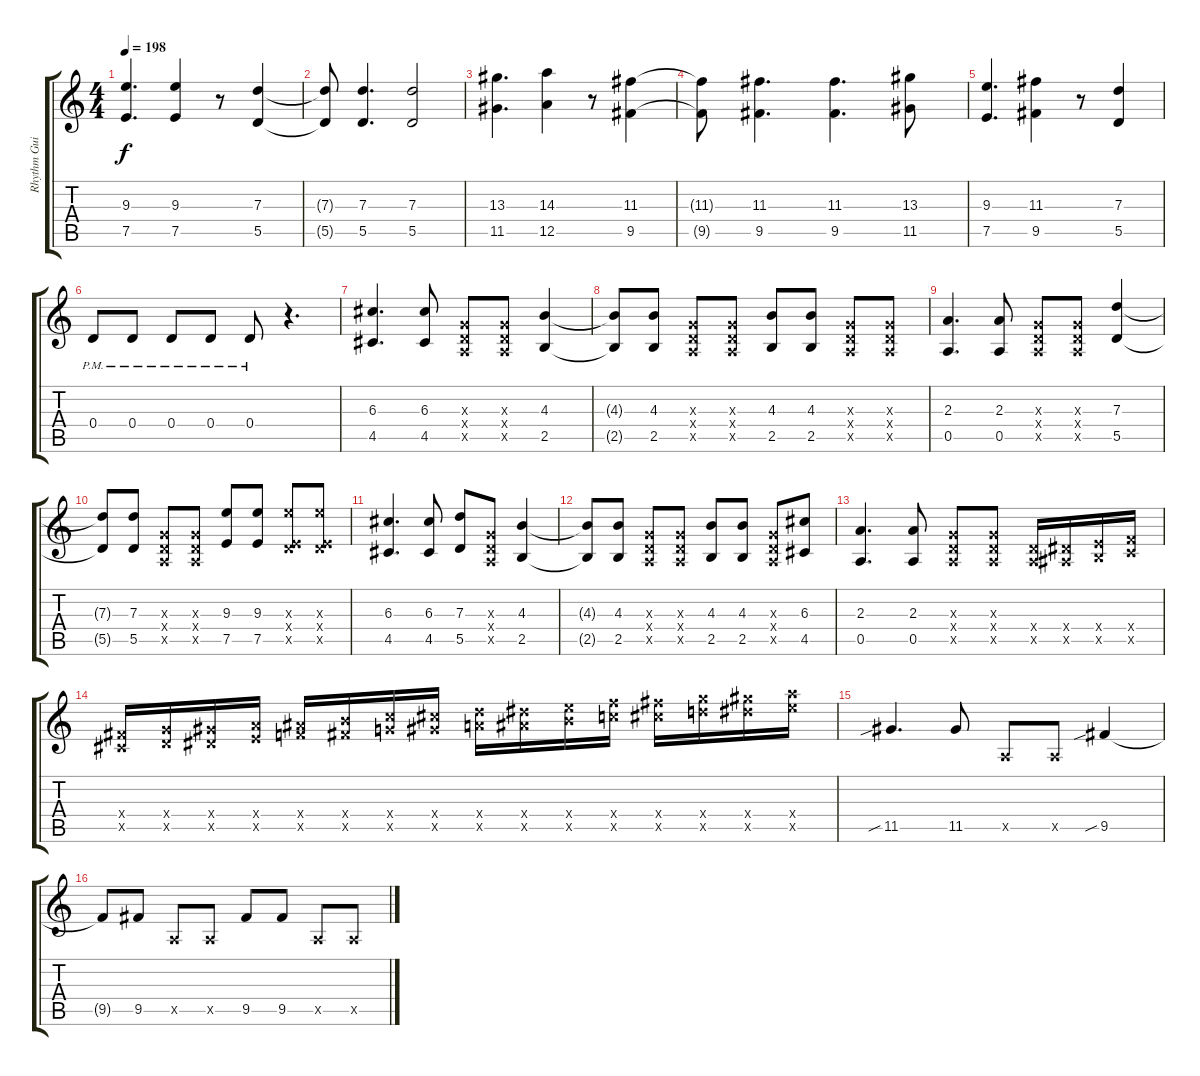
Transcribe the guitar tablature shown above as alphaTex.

\track ("Rhythm Guitar R" "Rhythm Gui") {instrument distortionguitar}
\staff {score tabs}
\tuning (E4 B3 G3 D3 A2 D2) {hide}
\ts (4 4)
\tempo 198
\clef g2
\ks c
(9.3 7.5).4{d dy f} (9.3 7.5).4 r.8 (7.3 5.5).4 |
(7.3{t} 5.5{t}).8 (7.3 5.5).4{d} (7.3 5.5).2 |
(13.3 11.5).4{d} (14.3 12.5).4 r.8 (11.3 9.5).4 |
(11.3{t} 9.5{t}).8 (11.3 9.5).4{d} (11.3 9.5).4{d} (13.3 11.5).8 |
(9.3 7.5).4{d} (11.3 9.5).4 r.8 (7.3 5.5).4 |
0.4{pm}.8{instrument distortionguitar} 0.4{pm}.8 0.4{pm}.8 0.4{pm}.8 0.4{pm}.8 r.4{d} |
(6.3 4.5).4{d} (6.3 4.5).8 (0.3{x} 0.4{x} 0.5{x}).8 (0.3{x} 0.4{x} 0.5{x}).8 (4.3 2.5).4 |
(4.3{t} 2.5{t}).8 (4.3 2.5).8 (0.3{x} 0.4{x} 0.5{x}).8 (0.3{x} 0.4{x} 0.5{x}).8 (4.3 2.5).8 (4.3 2.5).8 (0.3{x} 0.4{x} 0.5{x}).8 (0.3{x} 0.4{x} 0.5{x}).8 |
(2.3 0.5).4{d} (2.3 0.5).8 (0.3{x} 0.4{x} 0.5{x}).8 (0.3{x} 0.4{x} 0.5{x}).8 (7.3 5.5).4 |
(7.3{t} 5.5{t}).8 (7.3 5.5).8 (0.3{x} 0.4{x} 0.5{x}).8 (0.3{x} 0.4{x} 0.5{x}).8 (9.3 7.5).8 (9.3 7.5).8 (9.3{x} 0.4{x} 7.5{x}).8 (9.3{x} 0.4{x} 7.5{x}).8 |
(6.3 4.5).4{d} (6.3 4.5).8 (7.3 5.5).8 (0.3{x} 0.4{x} 0.5{x}).8 (4.3 2.5).4 |
(4.3{t} 2.5{t}).8 (4.3 2.5).8 (0.3{x} 0.4{x} 0.5{x}).8 (0.3{x} 0.4{x} 0.5{x}).8 (4.3 2.5).8 (4.3 2.5).8 (0.3{x} 0.4{x} 0.5{x}).8 (6.3 4.5).8 |
(2.3 0.5).4{d} (2.3 0.5).8 (0.3{x} 0.4{x} 0.5{x}).8 (0.3{x} 0.4{x} 0.5{x}).8 (0.4{x} 0.5{x}).16 (1.4{x} 1.5{x}).16 (2.4{x} 2.5{x}).16 (3.4{x} 3.5{x}).16 |
(4.4{x} 4.5{x}).16 (5.4{x} 5.5{x}).16 (6.4{x} 6.5{x}).16 (7.4{x} 7.5{x}).16 (8.4{x} 8.5{x}).16 (9.4{x} 9.5{x}).16 (10.4{x} 10.5{x}).16 (11.4{x} 11.5{x}).16 (12.4{x} 12.5{x}).16 (13.4{x} 13.5{x}).16 (14.4{x} 14.5{x}).16 (15.4{x} 15.5{x}).16 (16.4{x} 16.5{x}).16 (17.4{x} 17.5{x}).16 (18.4{x} 18.5{x}).16 (19.4{x} 19.5{x}).16 |
11.5{sib}.4{d} 11.5.8 0.5{x}.8 0.5{x}.8 9.5{sib}.4 |
9.5{t}.8 9.5.8 0.5{x}.8 0.5{x}.8 9.5.8 9.5.8 0.5{x}.8 0.5{x}.8
